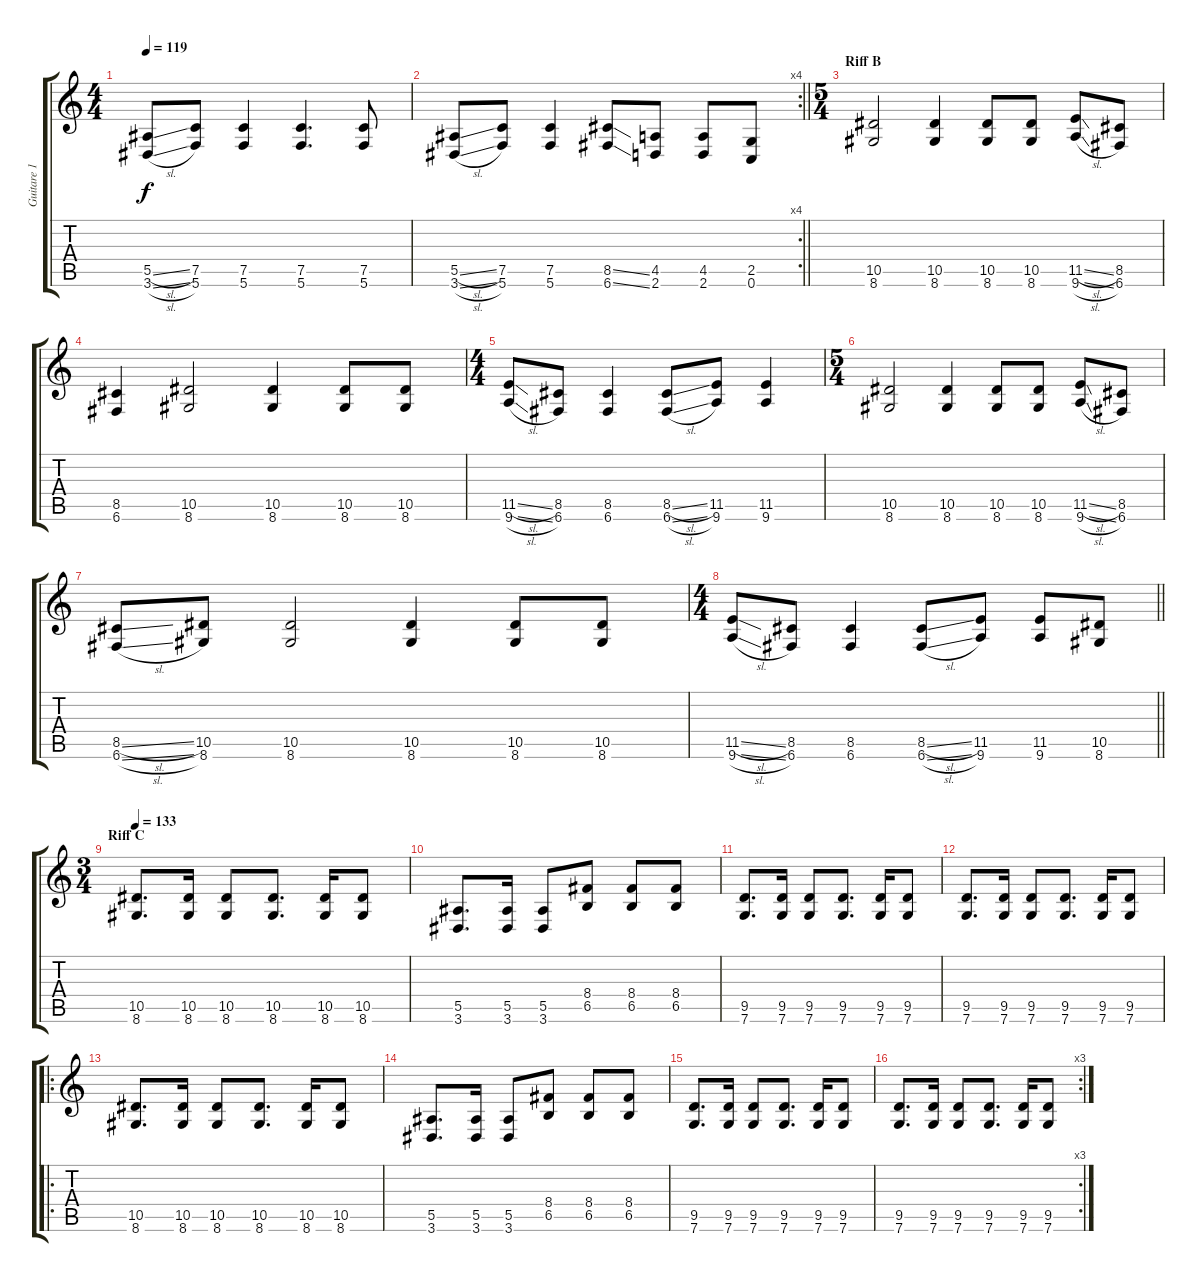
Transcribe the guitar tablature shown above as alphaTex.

\track ("Guitare 1" "Guitare 1") {instrument distortionguitar}
\staff {score tabs}
\tuning (C4 G3 Eb3 Bb2 F2 C2) {hide}
\ts (4 4)
\tempo 119
\clef g2
\ks c
(5.5{sl} 3.6{sl}).8{dy f} (7.5 5.6).8 (7.5 5.6).4 (7.5 5.6).4{d} (7.5 5.6).8 |
\rc 4
\barLineRight lightlight
(5.5{sl} 3.6{sl}).8 (7.5 5.6).8 (7.5 5.6).4 (8.5{ss} 6.6{ss}).8 (4.5 2.6).8 (4.5 2.6).8 (2.5 0.6).8 |
\ts (5 4)
\section ("" "Riff B")
(10.5 8.6).2 (10.5 8.6).4 (10.5 8.6).8 (10.5 8.6).8 (11.5{sl} 9.6{sl}).8 (8.5 6.6).8 |
(8.5 6.6).4 (10.5 8.6).2 (10.5 8.6).4 (10.5 8.6).8 (10.5 8.6).8 |
\ts (4 4)
(11.5{sl} 9.6{sl}).8 (8.5 6.6).8 (8.5 6.6).4 (8.5{sl} 6.6{sl}).8 (11.5 9.6).8 (11.5 9.6).4 |
\ts (5 4)
(10.5 8.6).2 (10.5 8.6).4 (10.5 8.6).8 (10.5 8.6).8 (11.5{sl} 9.6{sl}).8 (8.5 6.6).8 |
(8.5{sl} 6.6{sl}).8 (10.5 8.6).8 (10.5 8.6).2 (10.5 8.6).4 (10.5 8.6).8 (10.5 8.6).8 |
\ts (4 4)
\barLineRight lightlight
(11.5{sl} 9.6{sl}).8 (8.5 6.6).8 (8.5 6.6).4 (8.5{sl} 6.6{sl}).8 (11.5 9.6).8 (11.5 9.6).8 (10.5 8.6).8 |
\ts (3 4)
\section ("" "Riff C")
\tempo 133
(10.5 8.6).8{d} (10.5 8.6).16 (10.5 8.6).8 (10.5 8.6).8{d} (10.5 8.6).16 (10.5 8.6).8 |
(5.5 3.6).8{d} (5.5 3.6).16 (5.5 3.6).8 (8.4 6.5).8 (8.4 6.5).8 (8.4 6.5).8 |
(9.5 7.6).8{d} (9.5 7.6).16 (9.5 7.6).8 (9.5 7.6).8{d} (9.5 7.6).16 (9.5 7.6).8 |
(9.5 7.6).8{d} (9.5 7.6).16 (9.5 7.6).8 (9.5 7.6).8{d} (9.5 7.6).16 (9.5 7.6).8 |
\ro
(10.5 8.6).8{d} (10.5 8.6).16 (10.5 8.6).8 (10.5 8.6).8{d} (10.5 8.6).16 (10.5 8.6).8 |
(5.5 3.6).8{d} (5.5 3.6).16 (5.5 3.6).8 (8.4 6.5).8 (8.4 6.5).8 (8.4 6.5).8 |
(9.5 7.6).8{d} (9.5 7.6).16 (9.5 7.6).8 (9.5 7.6).8{d} (9.5 7.6).16 (9.5 7.6).8 |
\rc 3
(9.5 7.6).8{d} (9.5 7.6).16 (9.5 7.6).8 (9.5 7.6).8{d} (9.5 7.6).16 (9.5 7.6).8
